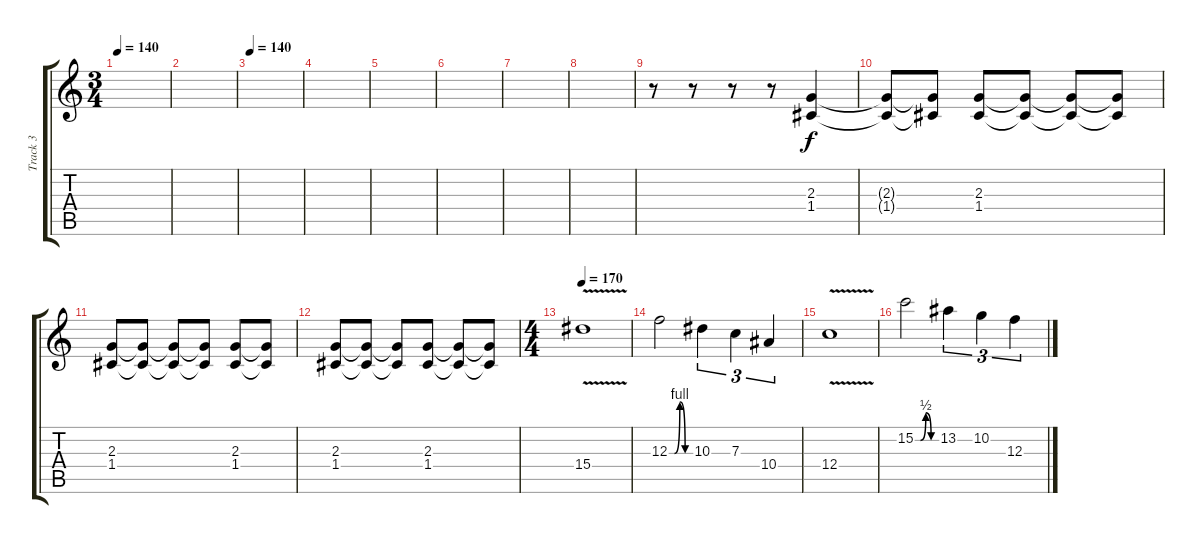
\track ("Track 3" "Track 3") {instrument distortionguitar}
\staff {score tabs}
\tuning (D4 A3 F3 C3 G2 C2) {hide}
\ts (3 4)
\tempo 140
\clef g2
\ks c
|
|
\tempo 140
|
|
|
|
|
|
r.8 r.8 r.8 r.8 (2.3 1.4).4 |
(2.3{t} 1.4{t}).8 (2.3{t} 1.4{t}).8 (2.3 1.4).8 (2.3{t} 1.4{t}).8 (2.3{t} 1.4{t}).8 (2.3{t} 1.4{t}).8 |
(2.3 1.4).8 (2.3{t} 1.4{t}).8 (2.3{t} 1.4{t}).8 (2.3{t} 1.4{t}).8 (2.3 1.4).8 (2.3{t} 1.4{t}).8 |
(2.3 1.4).8 (2.3{t} 1.4{t}).8 (2.3{t} 1.4{t}).8 (2.3 1.4).8 (2.3{t} 1.4{t}).8 (2.3{t} 1.4{t}).8 |
\ts (4 4)
\tempo 170
15.4{v}.1 |
12.3{be (custom 0 0 15 0 30 4 45 0 60 0)}.2 10.3.4{tu (3 2)} 7.3.4{tu (3 2)} 10.4.4{tu (3 2)} |
12.4{v}.1 |
15.2{be (custom 0 0 15 0 30 2 45 0 60 0)}.2 13.2.4{tu (3 2)} 10.2.4{tu (3 2)} 12.3.4{tu (3 2)}
